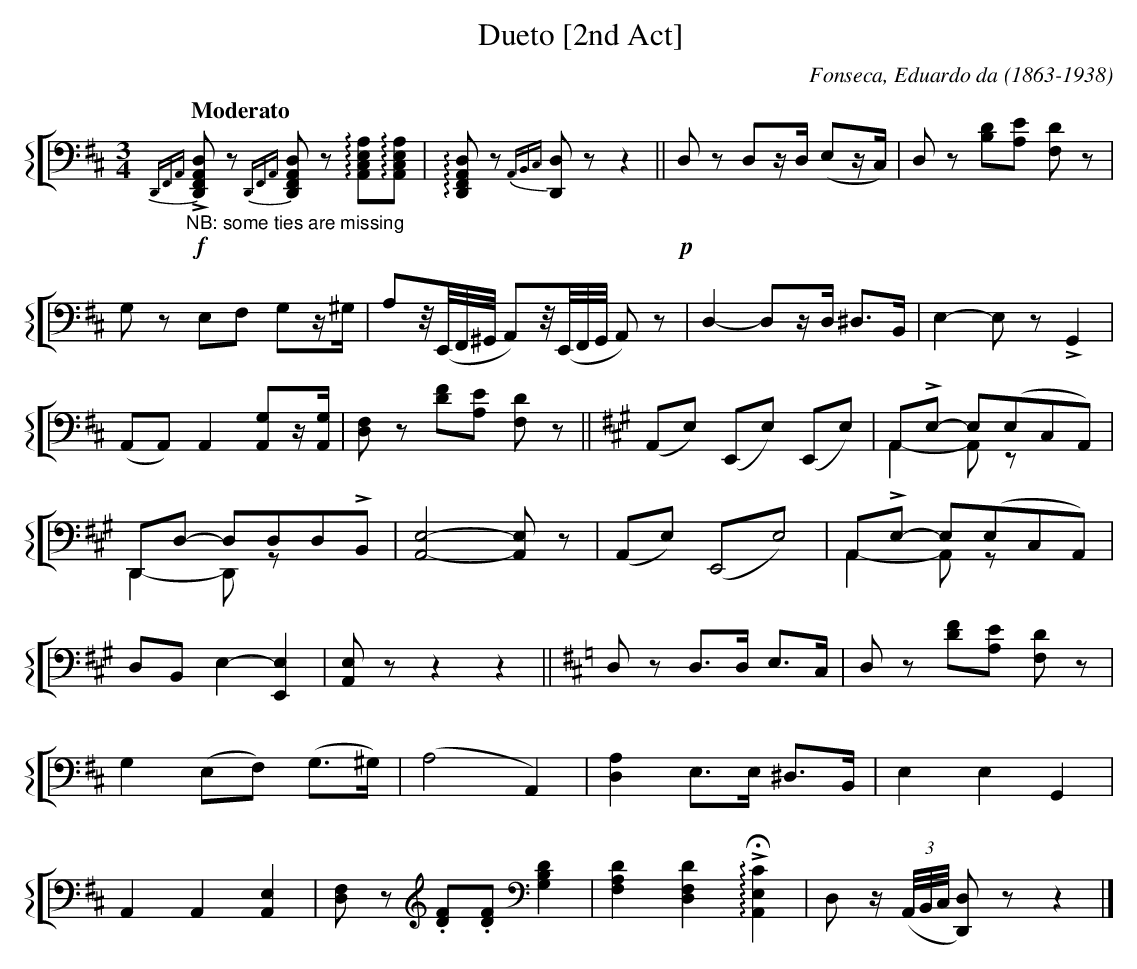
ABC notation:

X:1
T:Dueto [2nd Act]
C:Fonseca, Eduardo da (1863-1938)
M:3/4
L:1/4
K:D
V: 8 clef=bass name="" sname=""
%%staves [{ 8 }]
[Q:"Moderato"] \
   !f! "_NB: some ties are missing"{D,,F,,A,,}!>![D,,F,,A,,D,]/z/ \
   {D,,F,,A,,}[D,,F,,A,,D,]/z/ !arpeggio![A,,C,E,A,]/!arpeggio![A,,C,E,A,]/ | \
   !arpeggio![D,,F,,A,,D,]/z/ {A,,B,,C,}[D,,D,]/z/z || \
   !p!D,/z/ D,/z//D,// (E,/z//C,//) | D,/z/ [B,D]/[A,E]/ [F,D]/z/ | \
   G,/z/ E,/F,/ G,/z//^G,// | A,/z/8(E,,/8F,,/8^G,,/8 A,,/)z/8(E,,/8F,,/8G,,/8 A,,/)z/ | \
   D,-D,/z//D,// ^D,/>B,,/ | E,-E,/z/ !>!G,, | (A,,/A,,/) A,, [A,,G,]/z//[A,,G,]// | \
   [D,F,]/z/ [DF]/[A,E]/ [F,D]/z/ || [K:A] (A,,/E,/) (E,,/E,/) (E,,/E,/) | \
   A,,/!>!E,/- E,/(E,/C,/A,,/) & A,,-A,,/z/x | D,,/D,/- D,/D,/D,/!>!B,,/ & D,,-D,,/z/x | \
   [A,,E,]2-[A,,E,]/z/ | (A,,/E,/) (E,,!trem1!E,) | A,,/!>!E,/- E,/(E,/C,/A,,/) & A,,-A,,/z/x | \
   D,/B,,/ E,-[E,E,,] | [A,,E,]/z/ zz || [K:D] D,/z/ D,/>D,/ E,/>C,/ | \
   D,/z/ [DF]/[A,E]/ [F,D]/z/ | G, (E,/F,/) (G,/>^G,/) | (A,2A,,) | \
   [D,A,] E,/>E,/  ^D,/>B,,/ | E,E,G,,| A,,A,,[A,,E,] | \
   [D,F,]/z/ [K:treble] .[DF]/.[DF]/ [K:bass] [G,B,D] | \
   [F,A,D][D,F,D]!>!!fermata!!arpeggio![A,,E,C] | D,/z// ((3A,,/8B,,/8C,/8 [D,,D,]/)z/ z |] \
